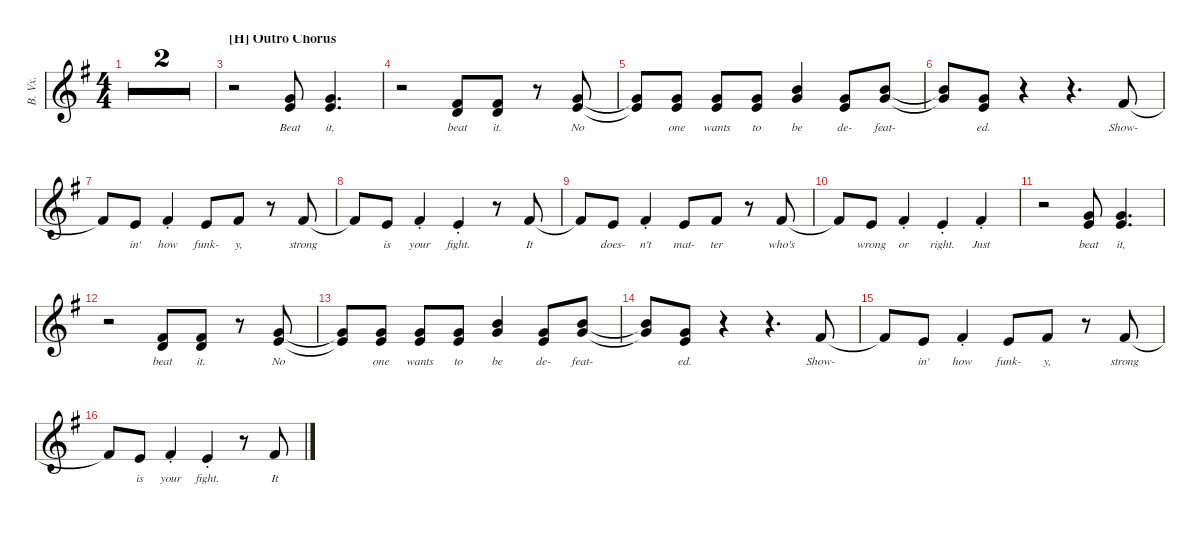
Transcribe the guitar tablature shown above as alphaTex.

\defaultSystemsLayout 4
\hideDynamics
\bracketExtendMode groupsimilarinstruments
\otherSystemsTrackNameOrientation horizontal
\track ("Backing Vocals" "B. Vx.") {defaultSystemsLayout 4 multiBarRest instrument synthvoice}
\staff {score}
\tuning (Eb4 Bb3 Gb3 Db3 Ab2 Eb2)
\displaytranspose 1
\ts (4 4)
\tempo 139
\clef g2
\ks g
r.1{dy mf beam Down} |
r.1{beam Down} |
\section ("H" "Outro Chorus")
r.2{beam Down} (0.1{acc forcenatural} 8.2{acc forcenatural}).8{lyrics (0 "Beat") lyrics (1 "") lyrics (2 "") lyrics (3 "") lyrics (4 "") beam Up} (8.2{acc forcenatural} 0.1{acc forcenatural}).4{d lyrics (0 "it,") lyrics (1 "") lyrics (2 "") lyrics (3 "") lyrics (4 "") beam Up} |
r.2{beam Down} (3.2{acc forcenatural} 2.1{acc #}).8{lyrics (0 "beat") lyrics (1 "") lyrics (2 "") lyrics (3 "") lyrics (4 "") beam Up} (2.1{acc #} 3.2{acc forcenatural}).8{lyrics (0 "it.") lyrics (1 "") lyrics (2 "") lyrics (3 "") lyrics (4 "") beam Up} r.8{beam Up} (3.1{acc forcenatural} 5.2{acc forcenatural}).8{lyrics (0 "No") lyrics (1 "") lyrics (2 "") lyrics (3 "") lyrics (4 "") beam Up} |
(3.1{t acc forcenatural} 5.2{t acc forcenatural}).8{beam Up} (8.2{acc forcenatural} 9.3{acc forcenatural}).8{lyrics (0 "one") lyrics (1 "") lyrics (2 "") lyrics (3 "") lyrics (4 "") beam Up} (8.2{acc forcenatural} 9.3{acc forcenatural}).8{lyrics (0 "wants") lyrics (1 "") lyrics (2 "") lyrics (3 "") lyrics (4 "") beam Up} (8.2{acc forcenatural} 9.3{acc forcenatural}).8{lyrics (0 "to") lyrics (1 "") lyrics (2 "") lyrics (3 "") lyrics (4 "") beam Up} (12.3{acc forcenatural} 7.1{acc forcenatural}).4{lyrics (0 "be") lyrics (1 "") lyrics (2 "") lyrics (3 "") lyrics (4 "") beam Up} (8.2{acc forcenatural} 9.3{acc forcenatural}).8{lyrics (0 "de-") lyrics (1 "") lyrics (2 "") lyrics (3 "") lyrics (4 "") beam Up} (7.1{acc forcenatural} 12.3{acc forcenatural}).8{lyrics (0 "feat-") lyrics (1 "") lyrics (2 "") lyrics (3 "") lyrics (4 "") beam Up} |
(7.1{t acc forcenatural} 12.3{t acc forcenatural}).8{beam Up} (12.3{acc forcenatural} 5.2{acc forcenatural}).8{lyrics (0 "ed.") lyrics (1 "") lyrics (2 "") lyrics (3 "") lyrics (4 "") beam Up} r.4{beam Up} r.4{d beam Up} 11.3{acc #}.8{lyrics (0 "Show-") lyrics (1 "") lyrics (2 "") lyrics (3 "") lyrics (4 "") beam Up} |
11.3{t acc #}.8{beam Up} 9.3{acc forcenatural}.8{lyrics (0 "in'") lyrics (1 "") lyrics (2 "") lyrics (3 "") lyrics (4 "") beam Up} 2.1{st acc #}.4{lyrics (0 "how") lyrics (1 "") lyrics (2 "") lyrics (3 "") lyrics (4 "") beam Up} 9.3{acc forcenatural}.8{lyrics (0 "funk-") lyrics (1 "") lyrics (2 "") lyrics (3 "") lyrics (4 "") beam Up} 11.3{acc #}.8{lyrics (0 "y,") lyrics (1 "") lyrics (2 "") lyrics (3 "") lyrics (4 "") beam Up} r.8{beam Up} 11.3{acc #}.8{lyrics (0 "strong") lyrics (1 "") lyrics (2 "") lyrics (3 "") lyrics (4 "") beam Up} |
11.3{t acc #}.8{beam Up} 14.4{acc forcenatural}.8{lyrics (0 "is") lyrics (1 "") lyrics (2 "") lyrics (3 "") lyrics (4 "") beam Up} 2.1{st acc #}.4{lyrics (0 "your") lyrics (1 "") lyrics (2 "") lyrics (3 "") lyrics (4 "") beam Up} 14.4{st acc forcenatural}.4{lyrics (0 "fight.") lyrics (1 "") lyrics (2 "") lyrics (3 "") lyrics (4 "") beam Up} r.8{beam Up} 2.1{acc #}.8{lyrics (0 "It") lyrics (1 "") lyrics (2 "") lyrics (3 "") lyrics (4 "") beam Up} |
2.1{t acc #}.8{beam Up} 14.4{acc forcenatural}.8{lyrics (0 "does-") lyrics (1 "") lyrics (2 "") lyrics (3 "") lyrics (4 "") beam Up} 11.3{st acc #}.4{lyrics (0 "n't") lyrics (1 "") lyrics (2 "") lyrics (3 "") lyrics (4 "") beam Up} 9.3{acc forcenatural}.8{lyrics (0 "mat-") lyrics (1 "") lyrics (2 "") lyrics (3 "") lyrics (4 "") beam Up} 2.1{acc #}.8{lyrics (0 "ter") lyrics (1 "") lyrics (2 "") lyrics (3 "") lyrics (4 "") beam Up} r.8{beam Up} 11.3{acc #}.8{lyrics (0 "who's") lyrics (1 "") lyrics (2 "") lyrics (3 "") lyrics (4 "") beam Up} |
11.3{t acc #}.8{beam Up} 9.3{acc forcenatural}.8{lyrics (0 "wrong") lyrics (1 "") lyrics (2 "") lyrics (3 "") lyrics (4 "") beam Up} 11.3{st acc #}.4{lyrics (0 "or") lyrics (1 "") lyrics (2 "") lyrics (3 "") lyrics (4 "") beam Up} 9.3{st acc forcenatural}.4{lyrics (0 "right.") lyrics (1 "") lyrics (2 "") lyrics (3 "") lyrics (4 "") beam Up} 11.3{st acc #}.4{lyrics (0 "Just") lyrics (1 "") lyrics (2 "") lyrics (3 "") lyrics (4 "") beam Up} |
r.2{beam Down} (0.1{acc forcenatural} 8.2{acc forcenatural}).8{lyrics (0 "beat") lyrics (1 "") lyrics (2 "") lyrics (3 "") lyrics (4 "") beam Up} (8.2{acc forcenatural} 0.1{acc forcenatural}).4{d lyrics (0 "it,") lyrics (1 "") lyrics (2 "") lyrics (3 "") lyrics (4 "") beam Up} |
r.2{beam Down} (3.2{acc forcenatural} 2.1{acc #}).8{lyrics (0 "beat") lyrics (1 "") lyrics (2 "") lyrics (3 "") lyrics (4 "") beam Up} (2.1{acc #} 3.2{acc forcenatural}).8{lyrics (0 "it.") lyrics (1 "") lyrics (2 "") lyrics (3 "") lyrics (4 "") beam Up} r.8{beam Up} (3.1{acc forcenatural} 5.2{acc forcenatural}).8{lyrics (0 "No") lyrics (1 "") lyrics (2 "") lyrics (3 "") lyrics (4 "") beam Up} |
(3.1{t acc forcenatural} 5.2{t acc forcenatural}).8{beam Up} (8.2{acc forcenatural} 9.3{acc forcenatural}).8{lyrics (0 "one") lyrics (1 "") lyrics (2 "") lyrics (3 "") lyrics (4 "") beam Up} (8.2{acc forcenatural} 9.3{acc forcenatural}).8{lyrics (0 "wants") lyrics (1 "") lyrics (2 "") lyrics (3 "") lyrics (4 "") beam Up} (8.2{acc forcenatural} 9.3{acc forcenatural}).8{lyrics (0 "to") lyrics (1 "") lyrics (2 "") lyrics (3 "") lyrics (4 "") beam Up} (12.3{acc forcenatural} 7.1{acc forcenatural}).4{lyrics (0 "be") lyrics (1 "") lyrics (2 "") lyrics (3 "") lyrics (4 "") beam Up} (8.2{acc forcenatural} 9.3{acc forcenatural}).8{lyrics (0 "de-") lyrics (1 "") lyrics (2 "") lyrics (3 "") lyrics (4 "") beam Up} (7.1{acc forcenatural} 12.3{acc forcenatural}).8{lyrics (0 "feat-") lyrics (1 "") lyrics (2 "") lyrics (3 "") lyrics (4 "") beam Up} |
(7.1{t acc forcenatural} 12.3{t acc forcenatural}).8{beam Up} (12.3{acc forcenatural} 5.2{acc forcenatural}).8{lyrics (0 "ed.") lyrics (1 "") lyrics (2 "") lyrics (3 "") lyrics (4 "") beam Up} r.4{beam Up} r.4{d beam Up} 11.3{acc #}.8{lyrics (0 "Show-") lyrics (1 "") lyrics (2 "") lyrics (3 "") lyrics (4 "") beam Up} |
11.3{t acc #}.8{beam Up} 9.3{acc forcenatural}.8{lyrics (0 "in'") lyrics (1 "") lyrics (2 "") lyrics (3 "") lyrics (4 "") beam Up} 2.1{st acc #}.4{lyrics (0 "how") lyrics (1 "") lyrics (2 "") lyrics (3 "") lyrics (4 "") beam Up} 9.3{acc forcenatural}.8{lyrics (0 "funk-") lyrics (1 "") lyrics (2 "") lyrics (3 "") lyrics (4 "") beam Up} 11.3{acc #}.8{lyrics (0 "y,") lyrics (1 "") lyrics (2 "") lyrics (3 "") lyrics (4 "") beam Up} r.8{beam Up} 11.3{acc #}.8{lyrics (0 "strong") lyrics (1 "") lyrics (2 "") lyrics (3 "") lyrics (4 "") beam Up} |
11.3{t acc #}.8{beam Up} 14.4{acc forcenatural}.8{lyrics (0 "is") lyrics (1 "") lyrics (2 "") lyrics (3 "") lyrics (4 "") beam Up} 2.1{st acc #}.4{lyrics (0 "your") lyrics (1 "") lyrics (2 "") lyrics (3 "") lyrics (4 "") beam Up} 14.4{st acc forcenatural}.4{lyrics (0 "fight.") lyrics (1 "") lyrics (2 "") lyrics (3 "") lyrics (4 "") beam Up} r.8{beam Up} 2.1{acc #}.8{lyrics (0 "It") lyrics (1 "") lyrics (2 "") lyrics (3 "") lyrics (4 "") beam Up}
